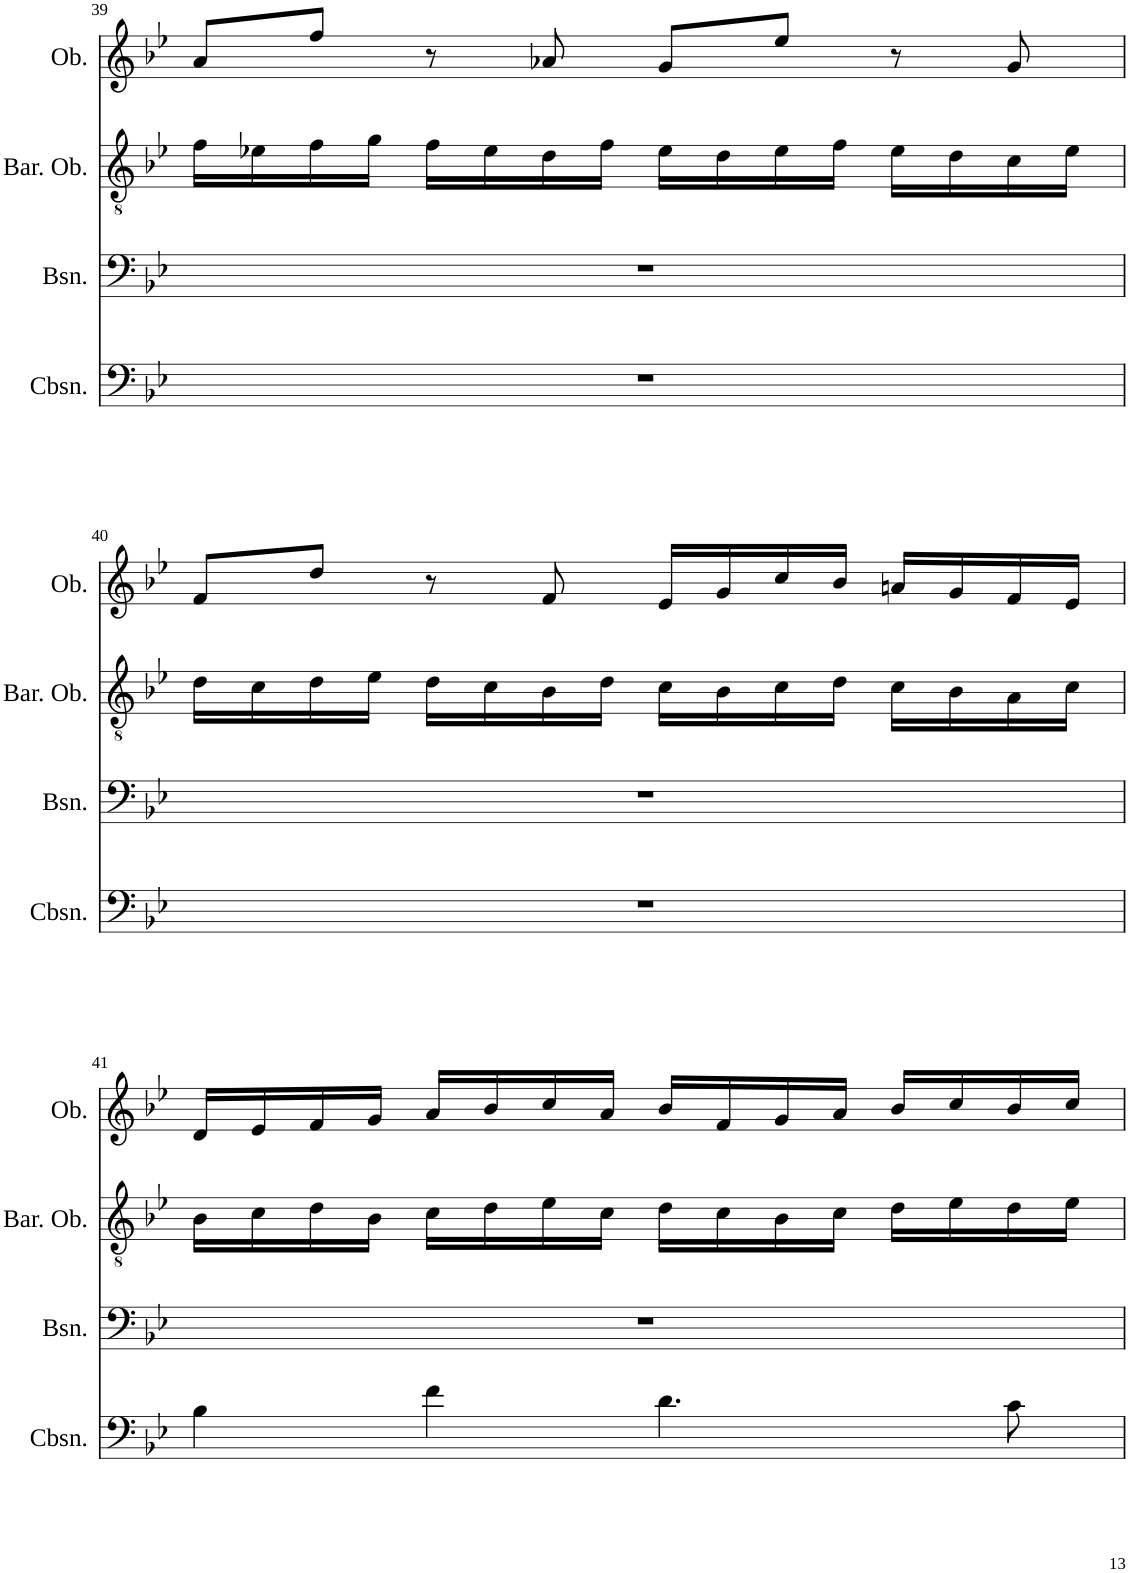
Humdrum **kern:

**kern	**kern	**kern	**kern
*part4	*part3	*part2	*part1
*staff4	*staff3	*staff2	*staff1
*I"Contrabassoon	*I"Bassoon	*I"Baritone Oboe	*I"Oboe
*I'Cbsn.	*I'Bsn.	*I'Bar. Ob.	*I'Ob.
!!LO:PB:g=z
*clefF4	*clefF4	*clefGv2	*clefG2
*Trd7c12	*	*	*
*k[b-e-]	*k[b-e-]	*k[b-e-]	*k[b-e-]
*M4/4	*M4/4	*M4/4	*M4/4
*met(c)	*met(c)	*met(c)	*met(c)
=39	=39	=39	=39
1r	1r	16f\LL	8a/L
.	.	16e-X\	.
.	.	16f\	8ff/J
.	.	16g\JJ	.
.	.	16f\LL	8r
.	.	16e-\	.
.	.	16d\	8a-X/
.	.	16f\JJ	.
.	.	16e-\LL	8g/L
.	.	16d\	.
.	.	16e-\	8ee-/J
.	.	16f\JJ	.
.	.	16e-\LL	8r
.	.	16d\	.
.	.	16c\	8g/
.	.	16e-\JJ	.
!!LO:LB:g=z
=40	=40	=40	=40
1r	1r	16d\LL	8f/L
.	.	16c\	.
.	.	16d\	8dd/J
.	.	16e-\JJ	.
.	.	16d\LL	8r
.	.	16c\	.
.	.	16B-\	8f/
.	.	16d\JJ	.
.	.	16c\LL	16e-/LL
.	.	16B-\	16g/
.	.	16c\	16cc/
.	.	16d\JJ	16b-/JJ
.	.	16c\LL	16an/LL
.	.	16B-\	16g/
.	.	16A\	16f/
.	.	16c\JJ	16e-/JJ
!!LO:LB:g=z
=41	=41	=41	=41
4B-\	1r	16B-\LL	16d/LL
.	.	16c\	16e-/
.	.	16d\	16f/
.	.	16B-\JJ	16g/JJ
4f\	.	16c\LL	16a/LL
.	.	16d\	16b-/
.	.	16e-\	16cc/
.	.	16c\JJ	16a/JJ
4.d\	.	16d\LL	16b-/LL
.	.	16c\	16f/
.	.	16B-\	16g/
.	.	16c\JJ	16a/JJ
.	.	16d\LL	16b-/LL
.	.	16e-\	16cc/
8c\	.	16d\	16b-/
.	.	16e-\JJ	16cc/JJ
=	=	=	=
*-	*-	*-	*-
